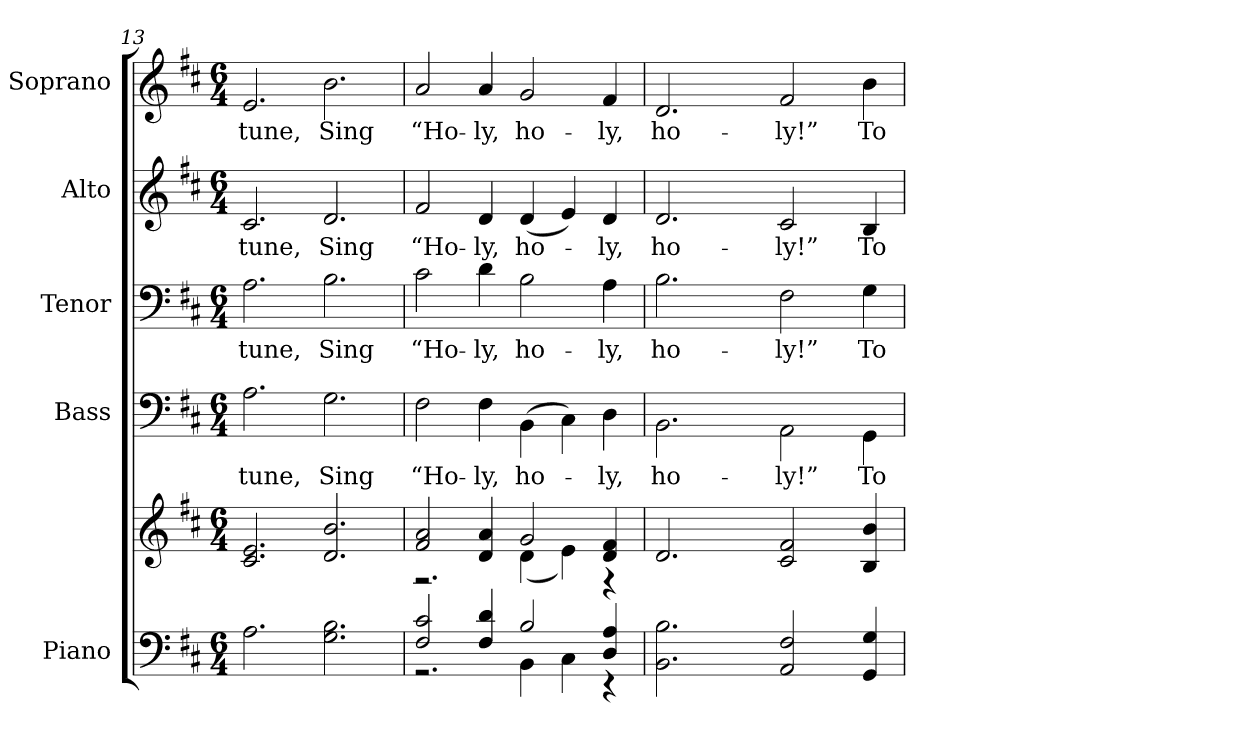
**kern	**kern	**kern	**text	**kern	**text	**kern	**text	**kern	**text
*part5	*part5	*part4	*part4	*part3	*part3	*part2	*part2	*part1	*part1
*staff6	*staff5	*staff4	*staff4	*staff3	*staff3	*staff2	*staff2	*staff1	*staff1
*I"Piano	*	*I"Bass	*	*I"Tenor	*	*I"Alto	*	*I"Soprano	*
*I'Pno.	*	*I'B.	*	*I'T.	*	*I'A.	*	*I'S.	*
*clefF4	*clefG2	*clefF4	*	*clefF4	*	*clefG2	*	*clefG2	*
*k[f#c#]	*k[f#c#]	*k[f#c#]	*	*k[f#c#]	*	*k[f#c#]	*	*k[f#c#]	*
*D:	*D:	*D:	*	*D:	*	*D:	*	*D:	*
*M6/4	*M6/4	*M6/4	*	*M6/4	*	*M6/4	*	*M6/4	*
=13	=13	=13	=13	=13	=13	=13	=13	=13	=13
!	!	!	!LO:LY:b:color=#000000	!	!	!	!	!	!
!	!	!	!	!	!LO:LY:b:color=#000000	!	!	!	!
!	!	!	!	!	!	!	!LO:LY:b:color=#000000	!	!
!	!	!	!	!	!	!	!	!	!LO:LY:b:color=#000000
2.Ai\	2.c#i/ 2.ei	2.Ai\	tune,	2.Ai\	tune,	2.c#i/	tune,	2.ei/	tune,
!	!	!	!LO:LY:b:color=#000000	!	!	!	!	!	!
!	!	!	!	!	!LO:LY:b:color=#000000	!	!	!	!
!	!	!	!	!	!	!	!LO:LY:b:color=#000000	!	!
!	!	!	!	!	!	!	!	!	!LO:LY:b:color=#000000
2.Gi\ 2.Bi	2.di/ 2.bi	2.Gi\	Sing	2.Bi\	Sing	2.di/	Sing	2.bi\	Sing
!!LO:PB:g=z
=14	=14	=14	=14	=14	=14	=14	=14	=14	=14
*^	*^	*	*	*	*	*	*	*	*
!	!	!	!	!	!LO:LY:b:color=#000000	!	!	!	!	!	!
!	!	!	!	!	!	!	!LO:LY:b:color=#000000	!	!	!	!
!	!	!	!	!	!	!	!	!	!LO:LY:b:color=#000000	!	!
!	!	!	!	!	!	!	!	!	!	!	!LO:LY:b:color=#000000
2F#i/ 2c#i	2.r	2f#i/ 2ai	2.r	2F#i\	“Ho-	2c#i\	“Ho-	2f#i/	“Ho-	2ai/	“Ho-
!	!	!	!	!	!LO:LY:b:color=#000000	!	!	!	!	!	!
!	!	!	!	!	!	!	!LO:LY:b:color=#000000	!	!	!	!
!	!	!	!	!	!	!	!	!	!LO:LY:b:color=#000000	!	!
!	!	!	!	!	!	!	!	!	!	!	!LO:LY:b:color=#000000
4F#i/ 4di	.	4di/ 4ai	.	4F#i\	-ly,	4di\	-ly,	4di/	-ly,	4ai/	-ly,
!	!	!	!	!	!LO:LY:b:color=#000000	!	!	!	!	!	!
!	!	!	!	!	!	!	!LO:LY:b:color=#000000	!	!	!	!
!	!	!	!	!	!	!	!	!	!LO:LY:b:color=#000000	!	!
!	!	!	!	!	!	!	!	!	!	!	!LO:LY:b:color=#000000
2Bi/	4BBi\	2gi/	(4di\	(4BBi\	ho-	2Bi\	ho-	(4di/	ho-	2gi/	ho-
.	4C#i\	.	4ei\)	4C#i\)	.	.	.	4ei/)	.	.	.
!	!	!	!	!	!LO:LY:b:color=#000000	!	!	!	!	!	!
!	!	!	!	!	!	!	!LO:LY:b:color=#000000	!	!	!	!
!	!	!	!	!	!	!	!	!	!LO:LY:b:color=#000000	!	!
!	!	!	!	!	!	!	!	!	!	!	!LO:LY:b:color=#000000
4Di/ 4Ai	4r	4di/ 4f#i	4r	4Di\	-ly,	4Ai\	-ly,	4di/	-ly,	4f#i/	-ly,
=15	=15	=15	=15	=15	=15	=15	=15	=15	=15	=15	=15
!	!	!	!	!	!LO:LY:b:color=#000000	!	!	!	!	!	!
!	!	!	!	!	!	!	!LO:LY:b:color=#000000	!	!	!	!
!	!	!	!	!	!	!	!	!	!LO:LY:b:color=#000000	!	!
!	!	!	!	!	!	!	!	!	!	!	!LO:LY:b:color=#000000
2.BBi\ 2.Bi	4ryy	2.di/	4ryy	2.BBi\	ho-	2.Bi\	ho-	2.di/	ho-	2.di/	ho-
.	4ryy	.	4ryy	.	.	.	.	.	.	.	.
.	4ryy	.	4ryy	.	.	.	.	.	.	.	.
!	!	!	!	!	!LO:LY:b:color=#000000	!	!	!	!	!	!
!	!	!	!	!	!	!	!LO:LY:b:color=#000000	!	!	!	!
!	!	!	!	!	!	!	!	!	!LO:LY:b:color=#000000	!	!
!	!	!	!	!	!	!	!	!	!	!	!LO:LY:b:color=#000000
2AAi/ 2F#i	4ryy	2c#i/ 2f#i	4ryy	2AAi\	-ly!”	2F#i\	-ly!”	2c#i/	-ly!”	2f#i/	-ly!”
.	4ryy	.	4ryy	.	.	.	.	.	.	.	.
!	!	!	!	!	!LO:LY:b:color=#000000	!	!	!	!	!	!
!	!	!	!	!	!	!	!LO:LY:b:color=#000000	!	!	!	!
!	!	!	!	!	!	!	!	!	!LO:LY:b:color=#000000	!	!
!	!	!	!	!	!	!	!	!	!	!	!LO:LY:b:color=#000000
4GGi/ 4Gi	4ryy	4Bi/ 4bi	4ryy	4GGi\	To	4Gi\	To	4Bi/	To	4bi\	To
*v	*v	*	*	*	*	*	*	*	*	*	*
*	*v	*v	*	*	*	*	*	*	*	*
=	=	=	=	=	=	=	=	=	=
*-	*-	*-	*-	*-	*-	*-	*-	*-	*-
